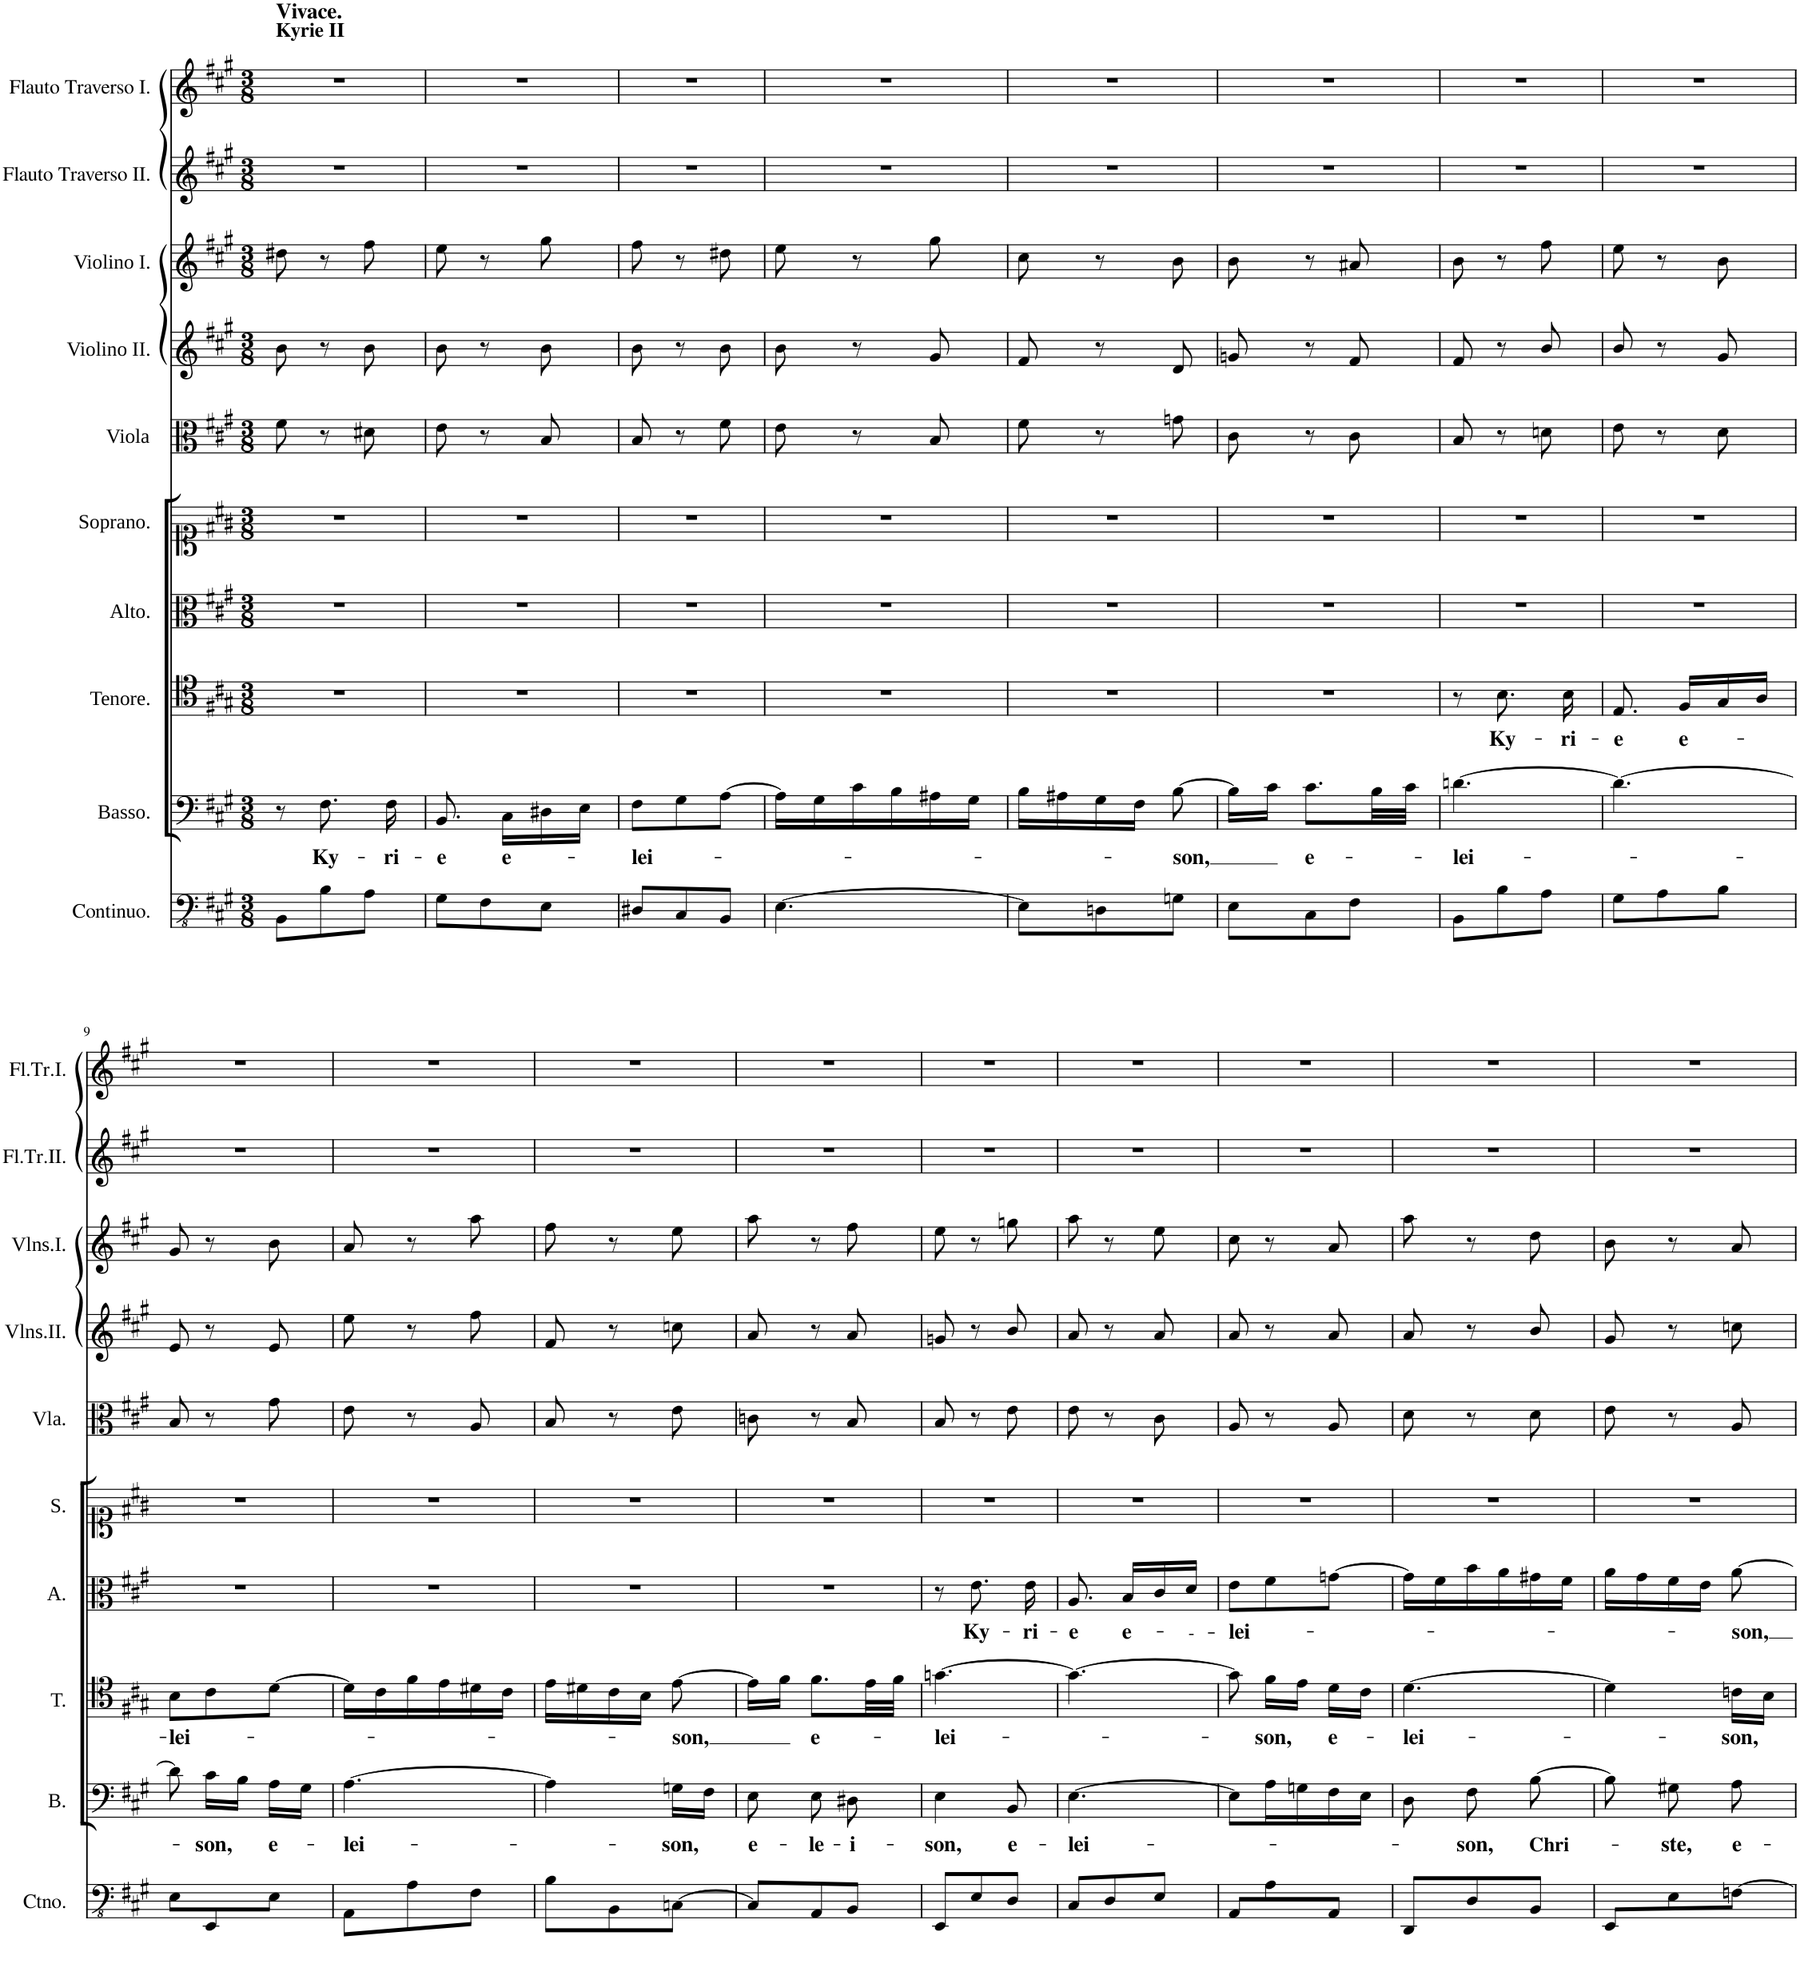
**kern	**kern	**text	**kern	**text	**kern	**text	**kern	**kern	**kern	**kern	**kern	**kern
*part10	*part9	*part9	*part8	*part8	*part7	*part7	*part6	*part5	*part4	*part3	*part2	*part1
*staff10	*staff9	*staff9	*staff8	*staff8	*staff7	*staff7	*staff6	*staff5	*staff4	*staff3	*staff2	*staff1
*I"Continuo.	*I"Basso.	*	*I"Tenore.	*	*I"Alto.	*	*I"Soprano.	*I"Viola	*I"Violino II.	*I"Violino I.	*I"Flauto Traverso II.	*I"Flauto Traverso I.
*I'Ctno.	*I'B.	*	*I'T.	*	*I'A.	*	*I'S.	*I'Vla.	*	*	*I'Fl.Tr.II.	*I'Fl.Tr.I.
!!LO:PB:g=z
*clefFv4	*clefF4	*	*clefC4	*	*clefC3	*	*clefC1	*clefC3	*clefG2	*clefG2	*clefG2	*clefG2
*k[f#c#g#]	*k[f#c#g#]	*	*k[f#c#g#]	*	*k[f#c#g#]	*	*k[f#c#g#]	*k[f#c#g#]	*k[f#c#g#]	*k[f#c#g#]	*k[f#c#g#]	*k[f#c#g#]
*M3/8	*M3/8	*	*M3/8	*	*M3/8	*	*M3/8	*M3/8	*M3/8	*M3/8	*M3/8	*M3/8
=1	=1	=1	=1	=1	=1	=1	=1	=1	=1	=1	=1	=1
!	!	!	!	!	!	!	!	!	!	!	!	!LO:TX:a:B:t=Kyrie II
!	!	!	!	!	!	!	!	!	!	!	!	!LO:TX:a:B:t=Vivace.
8BBB\L	8r	.	4.r	.	4.r	.	4.r	8f#\	8b\	8dd#X\	4.r	4.r
!	!	!LO:LY:b	!	!	!	!	!	!	!	!	!	!
8BB\	8.F#\	Ky-	.	.	.	.	.	8r	8r	8r	.	.
8AA\J	.	.	.	.	.	.	.	8d#X\	8b\	8ff#\	.	.
!	!	!LO:LY:b	!	!	!	!	!	!	!	!	!	!
.	16F#\	-ri-	.	.	.	.	.	.	.	.	.	.
=2	=2	=2	=2	=2	=2	=2	=2	=2	=2	=2	=2	=2
!	!	!LO:LY:b	!	!	!	!	!	!	!	!	!	!
8GG#\L	8.BB/	e	4.r	.	4.r	.	4.r	8e\	8b\	8ee\	4.r	4.r
8FF#\	.	.	.	.	.	.	.	8r	8r	8r	.	.
!	!	!LO:LY:b	!	!	!	!	!	!	!	!	!	!
.	16C#\LL	e-	.	.	.	.	.	.	.	.	.	.
8EE\J	16D#X\	.	.	.	.	.	.	8B/	8b\	8gg#\	.	.
.	16E\JJ	.	.	.	.	.	.	.	.	.	.	.
=3	=3	=3	=3	=3	=3	=3	=3	=3	=3	=3	=3	=3
!	!	!LO:LY:b	!	!	!	!	!	!	!	!	!	!
8DD#X/L	8F#\L	-lei-	4.r	.	4.r	.	4.r	8B/	8b\	8ff#\	4.r	4.r
8CC#/	8G#\	.	.	.	.	.	.	8r	8r	8r	.	.
8BBB/J	[8A\J	.	.	.	.	.	.	8f#\	8b\	8dd#X\	.	.
=4	=4	=4	=4	=4	=4	=4	=4	=4	=4	=4	=4	=4
[4.EE\	16A\LL]	.	4.r	.	4.r	.	4.r	8e\	8b\	8ee\	4.r	4.r
.	16G#\	.	.	.	.	.	.	.	.	.	.	.
.	16c#\	.	.	.	.	.	.	8r	8r	8r	.	.
.	16B\	.	.	.	.	.	.	.	.	.	.	.
.	16A#X\	.	.	.	.	.	.	8B/	8g#/	8gg#\	.	.
.	16G#\JJ	.	.	.	.	.	.	.	.	.	.	.
=5	=5	=5	=5	=5	=5	=5	=5	=5	=5	=5	=5	=5
8EE\L]	16B\LL	.	4.r	.	4.r	.	4.r	8f#\	8f#/	8cc#\	4.r	4.r
.	16A#X\	.	.	.	.	.	.	.	.	.	.	.
8DDn\	16G#\	.	.	.	.	.	.	8r	8r	8r	.	.
.	16F#\JJ	.	.	.	.	.	.	.	.	.	.	.
!	!	!LO:LY:b	!	!	!	!	!	!	!	!	!	!
8GGn\J	[8B\	-son,	.	.	.	.	.	8gn\	8d/	8b\	.	.
=6	=6	=6	=6	=6	=6	=6	=6	=6	=6	=6	=6	=6
8EE\L	16B\LL]	.	4.r	.	4.r	.	4.r	8c#\	8gn/	8b\	4.r	4.r
.	16c#\JJ	.	.	.	.	.	.	.	.	.	.	.
!	!	!LO:LY:b	!	!	!	!	!	!	!	!	!	!
8CC#\	8.c#\L	e-	.	.	.	.	.	8r	8r	8r	.	.
8FF#\J	.	.	.	.	.	.	.	8c#\	8f#/	8a#X/	.	.
.	32B\LL	.	.	.	.	.	.	.	.	.	.	.
.	32c#\JJJ	.	.	.	.	.	.	.	.	.	.	.
=7	=7	=7	=7	=7	=7	=7	=7	=7	=7	=7	=7	=7
!	!	!LO:LY:b	!	!	!	!	!	!	!	!	!	!
8BBB\L	[4.dn\	-lei-	8r	.	4.r	.	4.r	8B/	8f#/	8b\	4.r	4.r
!	!	!	!	!LO:LY:b	!	!	!	!	!	!	!	!
8BB\	.	.	8.B\	Ky-	.	.	.	8r	8r	8r	.	.
8AA\J	.	.	.	.	.	.	.	8dn\	8b/	8ff#\	.	.
!	!	!	!	!LO:LY:b	!	!	!	!	!	!	!	!
.	.	.	16B\	-ri-	.	.	.	.	.	.	.	.
=8	=8	=8	=8	=8	=8	=8	=8	=8	=8	=8	=8	=8
!	!	!	!	!LO:LY:b	!	!	!	!	!	!	!	!
8GG#\L	4.d\_	.	8.E/	e	4.r	.	4.r	8e\	8b/	8ee\	4.r	4.r
8AA\	.	.	.	.	.	.	.	8r	8r	8r	.	.
!	!	!	!	!LO:LY:b	!	!	!	!	!	!	!	!
.	.	.	16F#/LL	e-	.	.	.	.	.	.	.	.
8BB\J	.	.	16G#/	.	.	.	.	8d\	8g#/	8b\	.	.
.	.	.	16A/JJ	.	.	.	.	.	.	.	.	.
!!LO:LB:g=z
=9	=9	=9	=9	=9	=9	=9	=9	=9	=9	=9	=9	=9
!	!	!	!	!LO:LY:b	!	!	!	!	!	!	!	!
8EE\L	8d\]	.	8B\L	-lei-	4.r	.	4.r	8B/	8e/	8g#/	4.r	4.r
!	!	!LO:LY:b	!	!	!	!	!	!	!	!	!	!
8EEE/	16c#\LL	son,	8c#\	.	.	.	.	8r	8r	8r	.	.
.	16B\JJ	.	.	.	.	.	.	.	.	.	.	.
!	!	!LO:LY:b	!	!	!	!	!	!	!	!	!	!
8EE\J	16A\LL	e-	[8d\J	.	.	.	.	8g#\	8e/	8b\	.	.
.	16G#\JJ	.	.	.	.	.	.	.	.	.	.	.
=10	=10	=10	=10	=10	=10	=10	=10	=10	=10	=10	=10	=10
!	!	!LO:LY:b	!	!	!	!	!	!	!	!	!	!
8AAA\L	[4.A\	-lei-	16d\LL]	.	4.r	.	4.r	8e\	8ee\	8a/	4.r	4.r
.	.	.	16c#\	.	.	.	.	.	.	.	.	.
8AA\	.	.	16f#\	.	.	.	.	8r	8r	8r	.	.
.	.	.	16e\	.	.	.	.	.	.	.	.	.
8FF#\J	.	.	16d#X\	.	.	.	.	8A/	8ff#\	8aa\	.	.
.	.	.	16c#\JJ	.	.	.	.	.	.	.	.	.
=11	=11	=11	=11	=11	=11	=11	=11	=11	=11	=11	=11	=11
8BB\L	4A\]	.	16e\LL	.	4.r	.	4.r	8B/	8f#/	8ff#\	4.r	4.r
.	.	.	16d#X\	.	.	.	.	.	.	.	.	.
8BBB\	.	.	16c#\	.	.	.	.	8r	8r	8r	.	.
.	.	.	16B\JJ	.	.	.	.	.	.	.	.	.
!	!	!LO:LY:b	!	!LO:LY:b	!	!	!	!	!	!	!	!
[8CCn\J	16Gn\LL	-son,	[8e\	-son,	.	.	.	8e\	8ccn\	8ee\	.	.
.	16F#\JJ	.	.	.	.	.	.	.	.	.	.	.
=12	=12	=12	=12	=12	=12	=12	=12	=12	=12	=12	=12	=12
!	!	!LO:LY:b	!	!	!	!	!	!	!	!	!	!
8CC/L]	8E\	e-	16e\LL]	.	4.r	.	4.r	8cn\	8a/	8aa\	4.r	4.r
.	.	.	16f#\JJ	.	.	.	.	.	.	.	.	.
!	!	!LO:LY:b	!	!LO:LY:b	!	!	!	!	!	!	!	!
8AAA/	8E\	-le-	8.f#\L	e-	.	.	.	8r	8r	8r	.	.
!	!	!LO:LY:b	!	!	!	!	!	!	!	!	!	!
8BBB/J	8D#X\	-i-	.	.	.	.	.	8B/	8a/	8ff#\	.	.
.	.	.	32e\LL	.	.	.	.	.	.	.	.	.
.	.	.	32f#\JJJ	.	.	.	.	.	.	.	.	.
=13	=13	=13	=13	=13	=13	=13	=13	=13	=13	=13	=13	=13
!	!	!LO:LY:b	!	!LO:LY:b	!	!	!	!	!	!	!	!
8EEE/L	4E\	-son,	[4.gn\	-lei-	8r	.	4.r	8B/	8gn/	8ee\	4.r	4.r
!	!	!	!	!	!	!LO:LY:b	!	!	!	!	!	!
8EE/	.	.	.	.	8.e\	Ky-	.	8r	8r	8r	.	.
!	!	!LO:LY:b	!	!	!	!	!	!	!	!	!	!
8DD/J	8BB/	e-	.	.	.	.	.	8e\	8b/	8ggn\	.	.
!	!	!	!	!	!	!LO:LY:b	!	!	!	!	!	!
.	.	.	.	.	16e\	-ri-	.	.	.	.	.	.
=14	=14	=14	=14	=14	=14	=14	=14	=14	=14	=14	=14	=14
!	!	!LO:LY:b	!	!	!	!LO:LY:b	!	!	!	!	!	!
8CC#/L	[4.E\	-lei-	4.g\_	.	8.A/	e	4.r	8e\	8a/	8aa\	4.r	4.r
8DD/	.	.	.	.	.	.	.	8r	8r	8r	.	.
!	!	!	!	!	!	!LO:LY:b	!	!	!	!	!	!
.	.	.	.	.	16B/LL	e-	.	.	.	.	.	.
8EE/J	.	.	.	.	16c#/	.	.	8c#\	8a/	8ee\	.	.
!	!	!	!	!	!	!LO:LY:b	!	!	!	!	!	!
.	.	.	.	.	16d/JJ	---	.	.	.	.	.	.
=15	=15	=15	=15	=15	=15	=15	=15	=15	=15	=15	=15	=15
!	!	!	!	!	!	!LO:LY:b	!	!	!	!	!	!
8AAA/L	8E\L]	.	8g\]	.	8e\L	-lei-	4.r	8A/	8a/	8cc#\	4.r	4.r
!	!	!	!	!LO:LY:b	!	!	!	!	!	!	!	!
8AA\	16A\L	.	16f#\LL	son,	8f#\	.	.	8r	8r	8r	.	.
.	16Gn\	.	16e\JJ	.	.	.	.	.	.	.	.	.
!	!	!	!	!LO:LY:b	!	!	!	!	!	!	!	!
8AAA/J	16F#\	.	16d\LL	e-	[8gn\J	.	.	8A/	8a/	8a/	.	.
.	16E\JJ	.	16c#\JJ	.	.	.	.	.	.	.	.	.
=16	=16	=16	=16	=16	=16	=16	=16	=16	=16	=16	=16	=16
!	!	!	!	!LO:LY:b	!	!	!	!	!	!	!	!
8DDD/L	8D\	.	[4.d\	-lei-	16g\LL]	.	4.r	8d\	8a/	8aa\	4.r	4.r
.	.	.	.	.	16f#\	.	.	.	.	.	.	.
!	!	!LO:LY:b	!	!	!	!	!	!	!	!	!	!
8DD/	8F#\	-son,	.	.	16b\	.	.	8r	8r	8r	.	.
.	.	.	.	.	16a\	.	.	.	.	.	.	.
!	!	!LO:LY:b	!	!	!	!	!	!	!	!	!	!
8BBB/J	[8B\	Chri-	.	.	16g#X\	.	.	8d\	8b/	8dd\	.	.
.	.	.	.	.	16f#\JJ	.	.	.	.	.	.	.
=17	=17	=17	=17	=17	=17	=17	=17	=17	=17	=17	=17	=17
8EEE/L	8B\]	.	4d\]	.	16a\LL	.	4.r	8e\	8g#/	8b\	4.r	4.r
.	.	.	.	.	16g#\	.	.	.	.	.	.	.
!	!	!LO:LY:b	!	!	!	!	!	!	!	!	!	!
8EE\	8G#X\	-ste,	.	.	16f#\	.	.	8r	8r	8r	.	.
.	.	.	.	.	16e\JJ	.	.	.	.	.	.	.
!	!	!LO:LY:b	!	!LO:LY:b	!	!LO:LY:b	!	!	!	!	!	!
[8FFn\J	8A\	e-	16cn\LL	-son,	[8a\	son,	.	8A/	8ccn\	8a/	.	.
.	.	.	16B\JJ	.	.	.	.	.	.	.	.	.
=	=	=	=	=	=	=	=	=	=	=	=	=
*-	*-	*-	*-	*-	*-	*-	*-	*-	*-	*-	*-	*-
